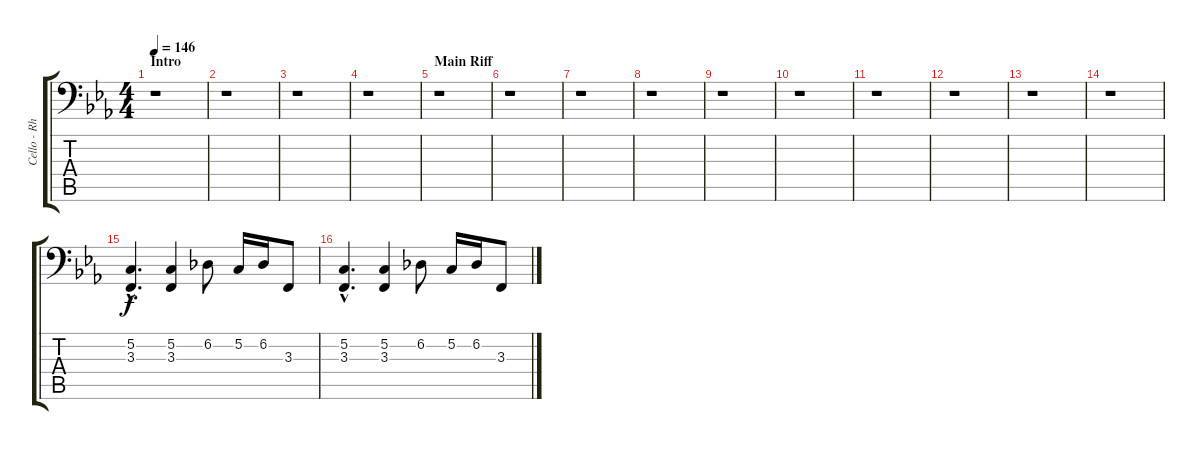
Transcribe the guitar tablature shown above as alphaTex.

\track ("Cello - Rhythm 2" "Cello - Rh") {instrument cello}
\staff {score tabs}
\tuning (C3 G2 D2 A1 E1 B0) {hide}
\ts (4 4)
\section ("" "Intro")
\tempo 146
\clef f4
\ks eb
r.1{dy f instrument cello} |
r.1 |
r.1 |
r.1 |
\section ("" "Main Riff")
r.1 |
r.1 |
r.1 |
r.1 |
r.1 |
r.1 |
r.1 |
r.1 |
r.1 |
r.1 |
(5.2{hac} 3.3{hac}).4{d} (5.2 3.3).4 6.2.8 5.2.16 6.2.16 3.3.8 |
(5.2{hac} 3.3{hac}).4{d} (5.2 3.3).4 6.2.8 5.2.16 6.2.16 3.3.8
